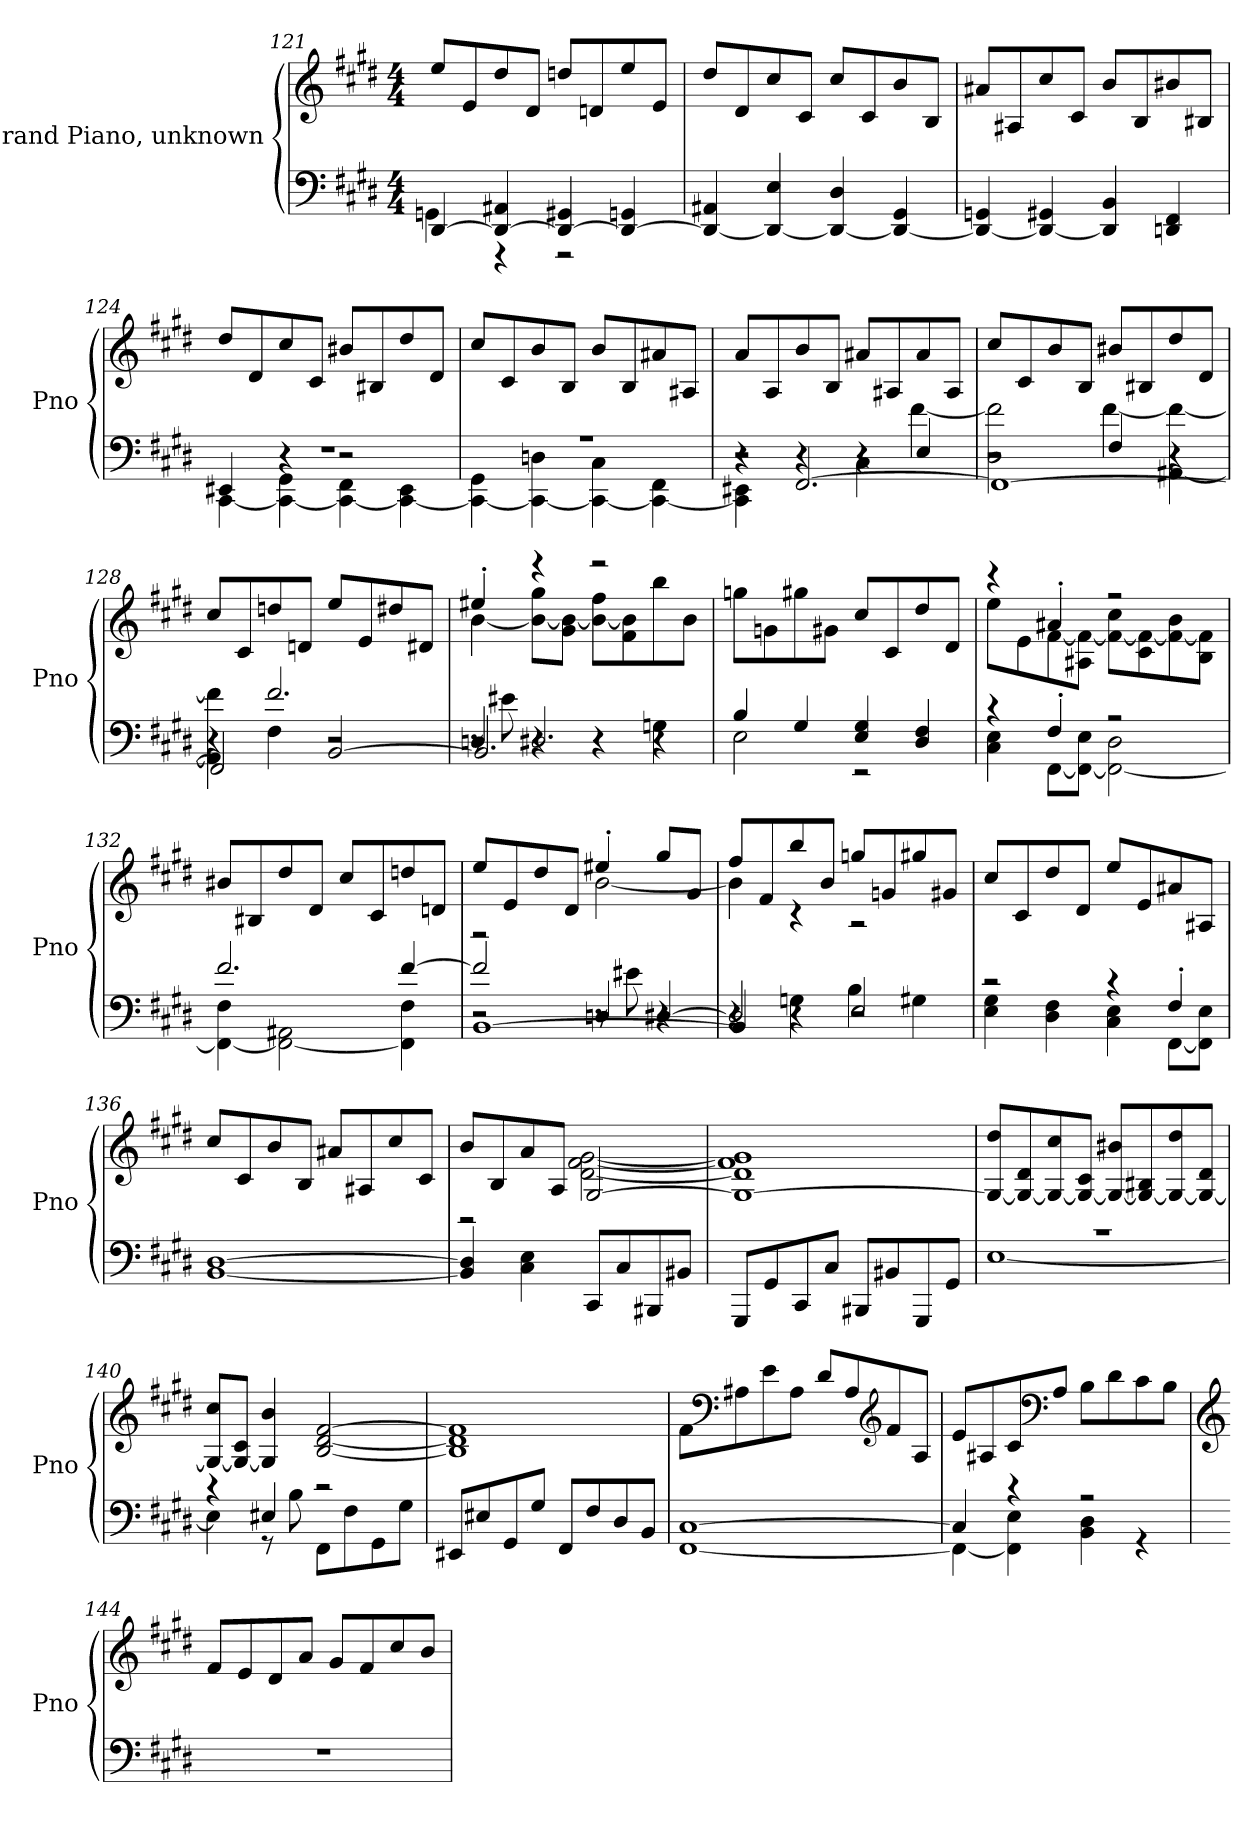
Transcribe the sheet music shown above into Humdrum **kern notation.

**kern	**kern
*part1	*part1
*staff2	*staff1
*I"Grand Piano, unknown	*
*I'Pno	*
*clefF4	*clefG2
*k[f#c#g#d#]	*k[f#c#g#d#]
*M4/4	*M4/4
=121	=121
*^	*
[4DD#/	4GGn\	8ee/L
.	.	8e/
4DD#/_ 4AA#X/	4r	8dd#/
.	.	8d#/J
4DD#/_ 4GG#X/	2r	8ddn/L
.	.	8dn/
4DD#/_ 4GGn/	.	8ee/
.	.	8e/J
*v	*v	*
!!LO:LB:g=z
=122	=122
4DD#/_ 4AA#X/	8dd#/L
.	8d#/
4DD#/_ 4E/	8cc#/
.	8c#/J
4DD#/_ 4D#/	8cc#/L
.	8c#/
4DD#/_ 4GG#/	8b/
.	8B/J
=123	=123
4DD#/_ 4GGn/	8a#X/L
.	8A#X/
4DD#/_ 4GG#X/	8cc#/
.	8c#/J
4DD#/] 4BB/	8b/L
.	8B/
4DDn/ 4FF#/	8b#X/
.	8B#X/J
=124	=124
*^	*
*	*^	*
1r	[4CC#\	4EE#X/	8dd#/L
.	.	.	8d#/
.	4CC#\_ 4GG#\	4r	8cc#/
.	.	.	8c#/J
.	4CC#\_ 4FF#\	2r	8b#X/L
.	.	.	8B#X/
.	4CC#\_ 4EE#\	.	8dd#/
.	.	.	8d#/J
*	*v	*v	*
=125	=125	=125
1r	4CC#\_ 4GG#\	8cc#/L
.	.	8c#/
.	4CC#\_ 4Dn\	8b/
.	.	8B/J
.	4CC#\_ 4C#\	8b/L
.	.	8B/
.	4CC#\_ 4FF#\	8a#X/
.	.	8A#X/J
!!LO:LB:g=z
=126	=126	=126
*	*^	*
2r	4CC#\] 4EE#X\	4r	8a/L
.	.	.	8A/
.	4r	[2.FF#/	8b/
.	.	.	8B/J
4r	4C#\	.	8a#X/L
.	.	.	8A#X/
4E/	[4f#\	.	8a#/
.	.	.	8A#/J
=127	=127	=127	=127
2r	2D#\ 2f#\]	1FF#_	8cc#/L
.	.	.	8c#/
.	.	.	8b/
.	.	.	8B/J
4F#/	[4f#\	.	8b#X/L
.	.	.	8B#X/
4r	[4AA#X\ 4f#\_	.	8dd#/
.	.	.	8d#/J
=128	=128	=128	=128
4r	4AA#\] 4f#\]	2FF#/]	8cc#/L
.	.	.	8c#/
2.f#/	4F#\	.	8ddn/
.	.	.	8dn/J
.	2r	[2BB/	8ee/L
.	.	.	8e/
.	.	.	8dd#X/
.	.	.	8d#X/J
!!LO:PB:g=z
=129	=129	=129	=129
*	*	*	*^
4Dn/	8r	2.BB/]	4ee#X'/	[4b\
.	8e#X\	.	.	.
2.D#X/	4r	.	4r	8b\_ 8gg#\L
.	.	.	.	8g#\ 8b\_J
.	4r	.	2r	8b\_ 8ff#\L
.	.	.	.	8f#\ 8b\]
.	4Gn\	4r	.	8bb\
.	.	.	.	8b\J
*	*v	*v	*	*
*	*	*v	*v
=130	=130	=130
4B/	2E\	8ggn\L
.	.	8gn\
4G#/	.	8gg#X\
.	.	8g#X\J
4E/ 4G#/	2r	8cc#/L
.	.	8c#/
4D#/ 4F#/	.	8dd#/
.	.	8d#/J
=131	=131	=131
*	*	*^
4r	4C#\ 4E\	4r	8ee\L
.	.	.	8e\
4F#'/	[8FF#\L	4a#X'/	[8f#\
.	8FF#\_ 8E\J	.	8A#X\ 8f#\_J
2r	2FF#\_ 2D#\	2r	8f#\_ 8cc#\L
.	.	.	8c#\ 8f#\_
.	.	.	8f#\_ 8b\
.	.	.	8B\ 8f#\]J
*	*	*v	*v
!!LO:LB:g=z
=132	=132	=132
2.f#/	4FF#\_ 4F#\	8b#X/L
.	.	8B#X/
.	2FF#\_ 2AA#X\	8dd#/
.	.	8d#/J
.	.	8cc#/L
.	.	8c#/
[4f#/	4FF#\] 4F#\	8ddn/
.	.	8dn/J
=133	=133	=133
*	*^	*^
2f#/]	2r	[1BB	8ee/L	2r
.	.	.	8e/	.
.	.	.	8dd#/	.
.	.	.	8d#/J	.
4Dn/	8r	.	4ee#X'/	[2b\
.	8e#X\	.	.	.
[4D#X/	4r	.	8gg#/L	.
.	.	.	8g#/J	.
=134	=134	=134	=134	=134
2D#/]	4r	4BB/]	8ff#/L	4b\]
.	.	.	8f#/	.
.	4Gn\	4r	8bb/	4r
.	.	.	8b/J	.
2E/	4B\	2r	8ggn/L	2r
.	.	.	8gn/	.
.	4G#X\	.	8gg#X/	.
.	.	.	8g#X/J	.
*	*v	*v	*	*
*	*	*v	*v
=135	=135	=135
2r	4E\ 4G#\	8cc#/L
.	.	8c#/
.	4D#\ 4F#\	8dd#/
.	.	8d#/J
4r	4C#\ 4E\	8ee/L
.	.	8e/
4F#'/	[8FF#\L	8a#X/
.	8FF#\] 8E\J	8A#X/J
*v	*v	*
!!LO:LB:g=z
=136	=136
[1BB [1D#	8cc#/L
.	8c#/
.	8b/
.	8B/J
.	8a#X/L
.	8A#X/
.	8cc#/
.	8c#/J
=137	=137
*	*^
4BB/] 4D#/]	8b/L	2r
.	8B/	.
4C#\ 4E\	8a/	.
.	8A/J	.
8CC#/L	[2G#/	[2d#\ [2f#\ [2g#\
8C#/	.	.
8BBB#X/	.	.
8BB#X/J	.	.
=138	=138	=138
8GGG#/L	1G#_	1d#] 1f#] 1g#]
8GG#/	.	.
8CC#/	.	.
8C#/J	.	.
8BBB#X/L	.	.
8BB#X/	.	.
8GGG#/	.	.
8GG#/J	.	.
*	*v	*v
!!LO:LB:g=z
=139	=139
*^	*
1r	[1E	8G#/_ 8dd#/L
.	.	8G#/_ 8d#/
.	.	8G#/_ 8cc#/
.	.	8G#/_ 8c#/J
.	.	8G#/_ 8b#X/L
.	.	8G#/_ 8B#X/
.	.	8G#/_ 8dd#/
.	.	8G#/_ 8d#/J
=140	=140	=140
4r	4E\]	8G#/_ 8cc#/L
.	.	8G#/_ 8c#/J
4E#X/	8r	4G#/] 4b/
.	8B\	.
2r	8FF#\L	[2B/ [2d#/ [2f#/
.	8F#\	.
.	8GG#\	.
.	8G#\J	.
*v	*v	*
=141	=141
8EE#X/L	1B] 1d#] 1f#]
8E#X/	.
8GG#/	.
8G#/J	.
8FF#/L	.
8F#/	.
8D#/	.
8BB/J	.
=142	=142
*^	*
[1C#	[1FF#	8f#\L
*	*	*clefF4
.	.	8A#X\
.	.	8e\
.	.	8A#\J
.	.	8d#/L
.	.	8A#/
*	*	*clefG2
.	.	8f#/
.	.	8A#/J
!!LO:LB:g=z
=143	=143	=143
4C#/]	4FF#\_	8e/L
.	.	8A#X/
4r	4FF#\] 4E\	8c#/
*	*	*clefF4
.	.	8A#/J
2r	4BB\ 4D#\	8B\L
.	.	8d#\
.	4r	8c#\
.	.	8B\J
*v	*v	*
=144	=144
*	*clefG2
1r	8f#/L
.	8e/
.	8d#/
.	8a/J
.	8g#/L
.	8f#/
.	8cc#/
.	8b/J
=	=
*-	*-
